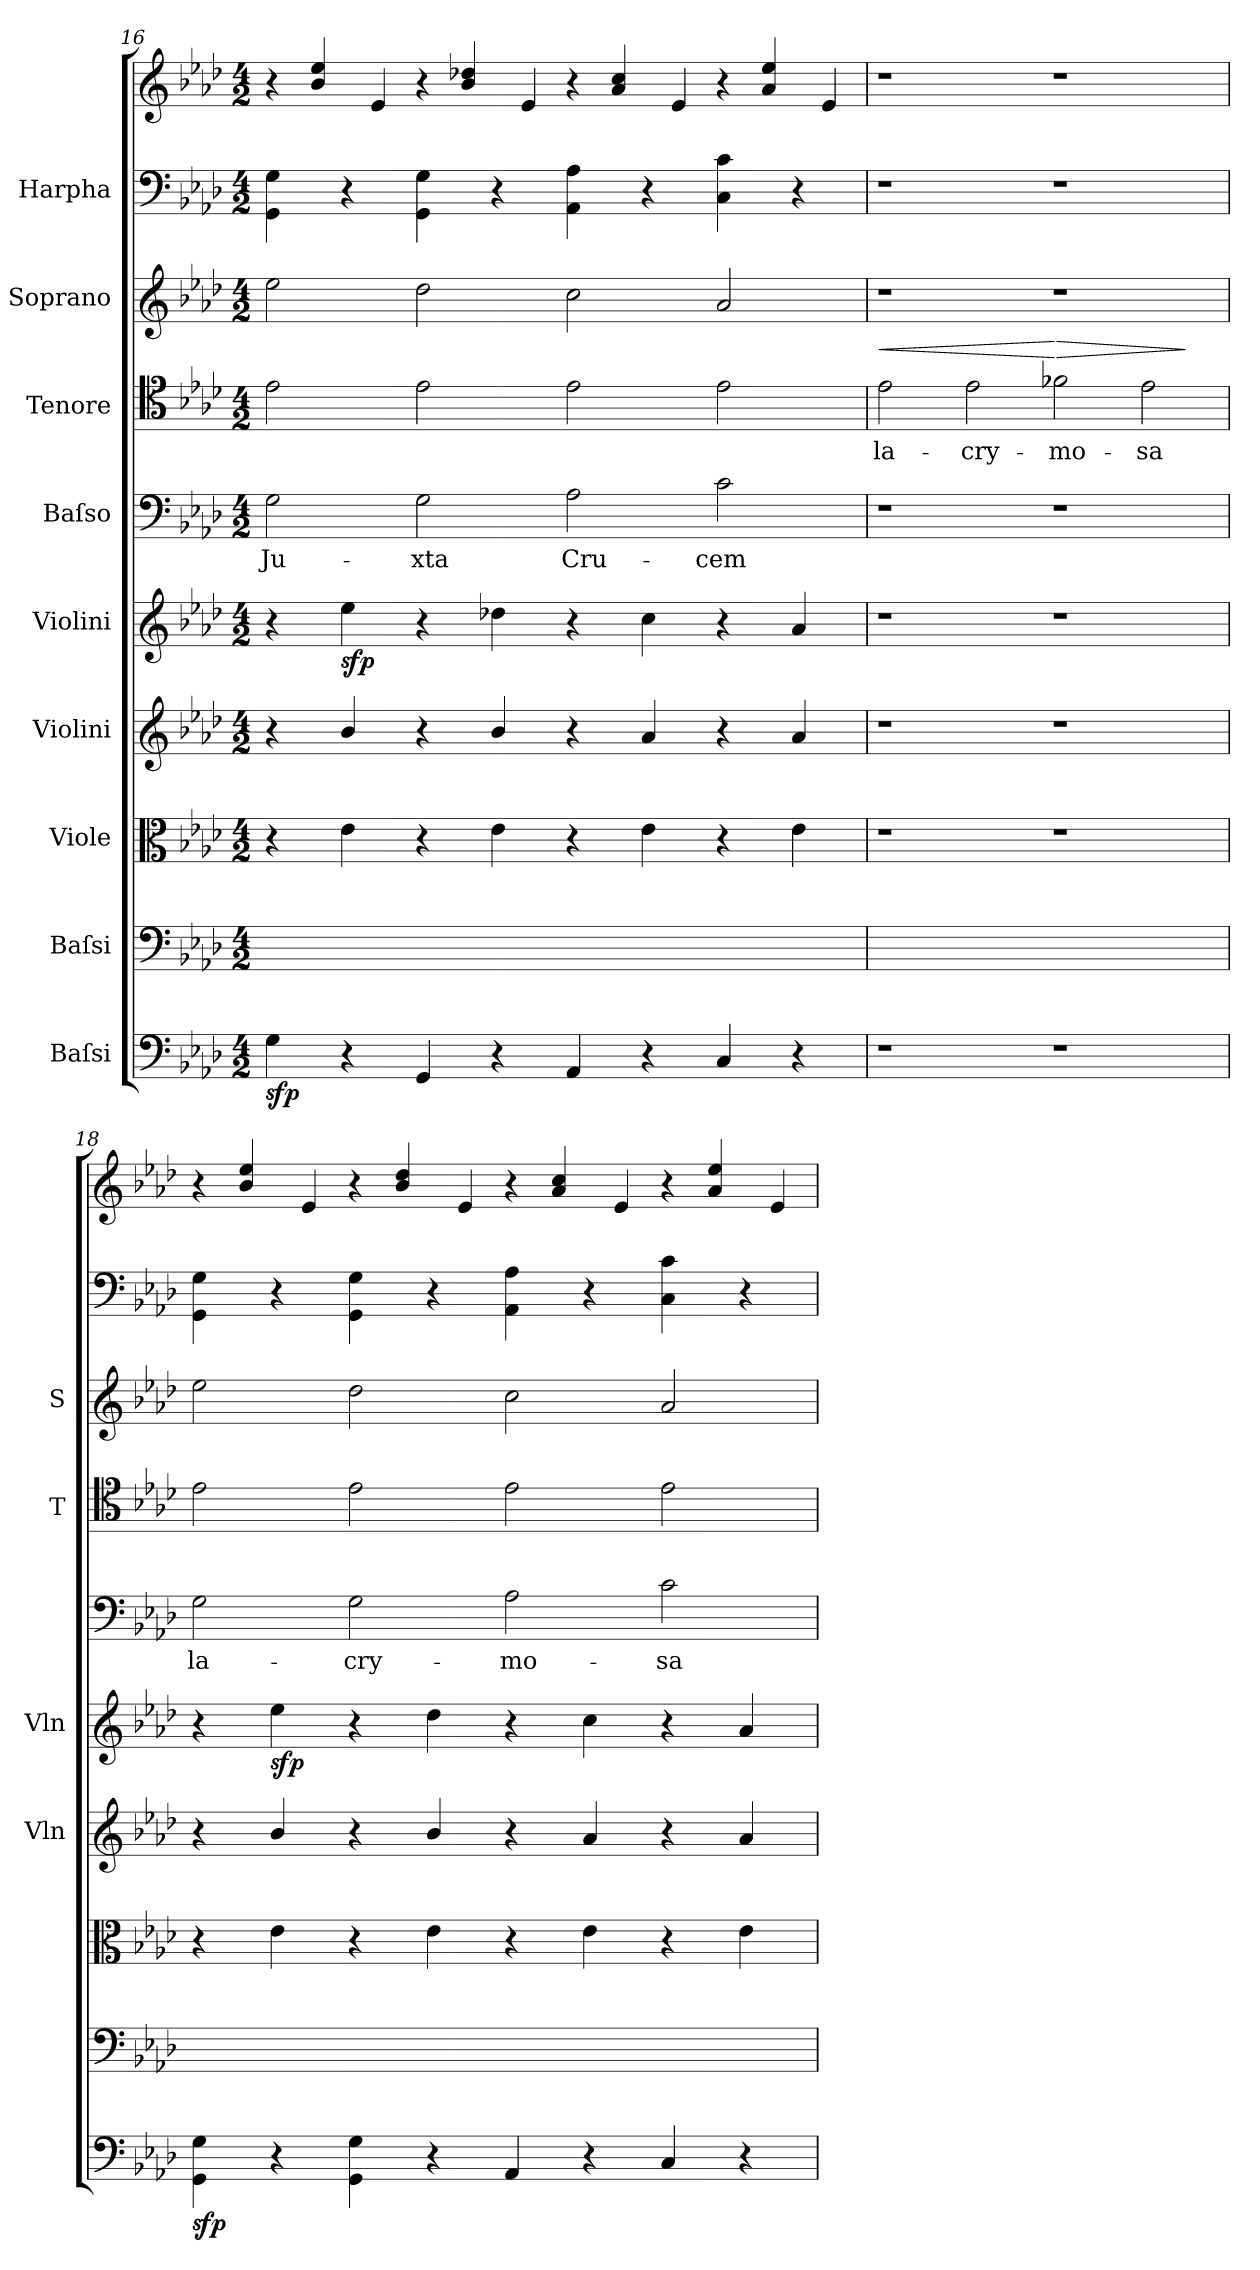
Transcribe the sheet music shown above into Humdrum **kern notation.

**kern	**dynam	**kern	**kern	**kern	**kern	**dynam	**kern	**text	**kern	**text	**dynam	**kern	**kern	**kern
*part9	*part9	*part8	*part7	*part6	*part5	*part5	*part4	*part4	*part3	*part3	*part3	*part2	*part1	*part1
*staff10	*staff10	*staff9	*staff8	*staff7	*staff6	*staff6	*staff5	*staff5	*staff4	*staff4	*staff4	*staff3	*staff2	*staff1
*I"Baſsi	*	*I"Baſsi	*I"Viole	*I"Violini	*I"Violini	*	*I"Baſso	*	*I"Tenore	*	*	*I"Soprano	*I"Harpha	*
*	*	*	*	*I'Vln	*I'Vln	*	*	*	*I'T	*	*	*I'S	*	*
*clefF4	*	*clefF4	*clefC3	*clefG2	*clefG2	*	*clefF4	*	*clefC4	*	*	*clefG2	*clefF4	*clefG2
*k[b-e-a-d-]	*	*k[b-e-a-d-]	*k[b-e-a-d-]	*k[b-e-a-d-]	*k[b-e-a-d-]	*	*k[b-e-a-d-]	*	*k[b-e-a-d-]	*	*	*k[b-e-a-d-]	*k[b-e-a-d-]	*k[b-e-a-d-]
*f:	*	*f:	*f:	*f:	*f:	*	*f:	*	*f:	*	*	*f:	*f:	*f:
*M4/2	*	*M4/2	*M4/2	*M4/2	*M4/2	*	*M4/2	*	*M4/2	*	*	*M4/2	*M4/2	*M4/2
*	*	*	*	*	*	*	*	*	*	*	*	*	*	*Xtuplet
=16	=16	=16	=16	=16	=16	=16	=16	=16	=16	=16	=16	=16	=16	=16
4G\	sfp	4G\yy	4r	4r	4r	.	2G\	Ju-	2e-\	.	.	2ee-\	4GG\ 4G\	6r
.	.	.	.	.	.	.	.	.	.	.	.	.	.	6b-/ 6ee-/
4r	.	4ryy	4e-\	4b-/	4ee-\	sfp	.	.	.	.	.	.	4r	.
.	.	.	.	.	.	.	.	.	.	.	.	.	.	6e-/
4GG/	.	4GG/yy	4r	4r	4r	.	2G\	-xta	2e-\	.	.	2dd-\	4GG\ 4G\	6r
.	.	.	.	.	.	.	.	.	.	.	.	.	.	6b-/ 6dd-X/
4r	.	4ryy	4e-\	4b-/	4dd-X\	.	.	.	.	.	.	.	4r	.
.	.	.	.	.	.	.	.	.	.	.	.	.	.	6e-/
4AA-/	.	4AA-/yy	4r	4r	4r	.	2A-\	Cru-	2e-\	.	.	2cc\	4AA-\ 4A-\	6r
.	.	.	.	.	.	.	.	.	.	.	.	.	.	6a-/ 6cc/
4r	.	4ryy	4e-\	4a-/	4cc\	.	.	.	.	.	.	.	4r	.
.	.	.	.	.	.	.	.	.	.	.	.	.	.	6e-/
4C/	.	4C/yy	4r	4r	4r	.	2c\	-cem	2e-\	.	.	2a-/	4C\ 4c\	6r
.	.	.	.	.	.	.	.	.	.	.	.	.	.	6a-/ 6ee-/
4r	.	4ryy	4e-\	4a-/	4a-/	.	.	.	.	.	.	.	4r	.
.	.	.	.	.	.	.	.	.	.	.	.	.	.	6e-/
=17	=17	=17	=17	=17	=17	=17	=17	=17	=17	=17	=17	=17	=17	=17
!	!	!	!	!	!	!	!	!	!	!	!LO:HP:a	!	!	!
1r	.	1ryy	1r	1r	1r	.	1r	.	2e-\	la-	<	1r	1r	1r
.	.	.	.	.	.	.	.	.	2e-\	-cry-	.	.	.	.
!	!	!	!	!	!	!	!	!	!	!	!LO:HP:n=1:a	!	!	!
1r	.	1ryy	1r	1r	1r	.	1r	.	2f-X\	-mo-	[ >	1r	1r	1r
.	.	.	.	.	.	.	.	.	2e-\	-sa	.	.	.	.
.	.	.	.	.	.	.	.	.	.	.	]	.	.	.
=18	=18	=18	=18	=18	=18	=18	=18	=18	=18	=18	=18	=18	=18	=18
4GG\ 4G\	sfp	4GGyy\ 4Gyy\	4r	4r	4r	.	2G\	la-	2e-\	.	.	2ee-\	4GG\ 4G\	6r
.	.	.	.	.	.	.	.	.	.	.	.	.	.	6b-/ 6ee-/
4r	.	4ryy	4e-\	4b-/	4ee-\	sfp	.	.	.	.	.	.	4r	.
.	.	.	.	.	.	.	.	.	.	.	.	.	.	6e-/
4GG\ 4G\	.	4GGyy\ 4Gyy\	4r	4r	4r	.	2G\	-cry-	2e-\	.	.	2dd-\	4GG\ 4G\	6r
.	.	.	.	.	.	.	.	.	.	.	.	.	.	6b-/ 6dd-/
4r	.	4ryy	4e-\	4b-/	4dd-\	.	.	.	.	.	.	.	4r	.
.	.	.	.	.	.	.	.	.	.	.	.	.	.	6e-/
4AA-/	.	4AA-/yy	4r	4r	4r	.	2A-\	-mo-	2e-\	.	.	2cc\	4AA-\ 4A-\	6r
.	.	.	.	.	.	.	.	.	.	.	.	.	.	6a-/ 6cc/
4r	.	4ryy	4e-\	4a-/	4cc\	.	.	.	.	.	.	.	4r	.
.	.	.	.	.	.	.	.	.	.	.	.	.	.	6e-/
4C/	.	4C/yy	4r	4r	4r	.	2c\	-sa	2e-\	.	.	2a-/	4C\ 4c\	6r
.	.	.	.	.	.	.	.	.	.	.	.	.	.	6a-/ 6ee-/
4r	.	4ryy	4e-\	4a-/	4a-/	.	.	.	.	.	.	.	4r	.
.	.	.	.	.	.	.	.	.	.	.	.	.	.	6e-/
=	=	=	=	=	=	=	=	=	=	=	=	=	=	=
*-	*-	*-	*-	*-	*-	*-	*-	*-	*-	*-	*-	*-	*-	*-
